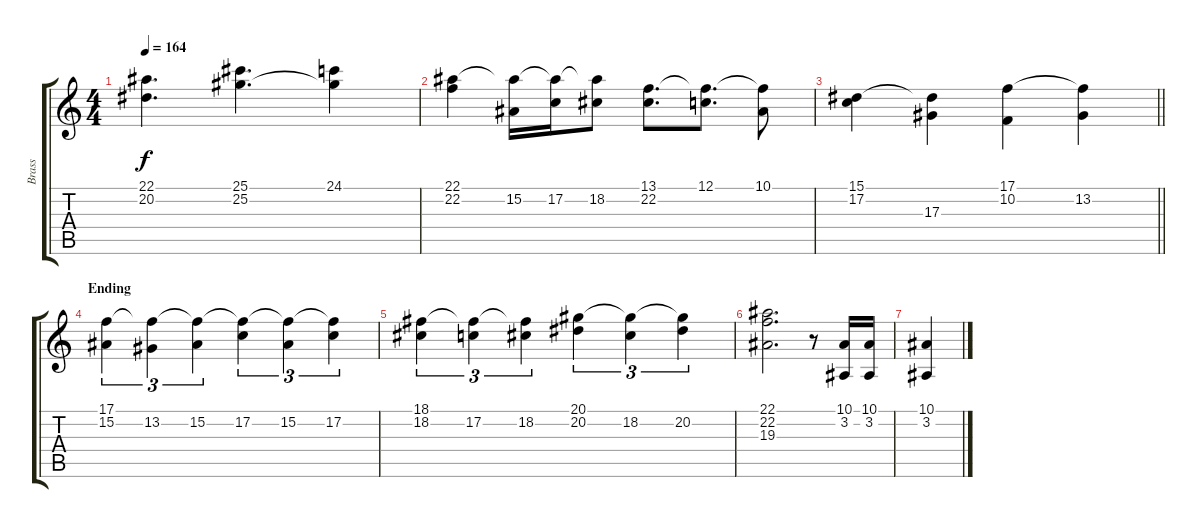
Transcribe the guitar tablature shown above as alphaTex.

\track ("Brass" "Brass") {instrument brasssection}
\staff {score tabs}
\tuning (C4 G3 Eb3 Bb2 F2 C2) {hide}
\ts (4 4)
\tempo 164
\clef g2
\ks c
(22.1 20.2).4{d dy f} (25.1 25.2).4{d} (24.1 25.2{t}).4 |
(22.1 22.2).4 (22.1{t} 15.2).16 (22.1{t} 17.2).16 (22.1{t} 18.2).8 (13.1 22.2).8{d} (12.1 22.2{t}).8{d} (10.1 22.2{t}).8 |
\barLineRight lightlight
(15.1 17.2).4 (15.1{t} 17.3).4 (17.1 10.2).4 (17.1{t} 13.2).4 |
\section ("" "Ending")
(17.1 15.2).4{tu (3 2)} (17.1{t} 13.2).4{tu (3 2)} (17.1{t} 15.2).4{tu (3 2)} (17.1{t} 17.2).4{tu (3 2)} (17.1{t} 15.2).4{tu (3 2)} (17.1{t} 17.2).4{tu (3 2)} |
(18.1 18.2).4{tu (3 2)} (18.1{t} 17.2).4{tu (3 2)} (18.1{t} 18.2).4{tu (3 2)} (20.1 20.2).4{tu (3 2)} (20.1{t} 18.2).4{tu (3 2)} (20.1{t} 20.2).4{tu (3 2)} |
(22.1 22.2 19.3).2{d} r.8 (10.1 3.2).16 (10.1 3.2).16 |
(10.1 3.2).4
